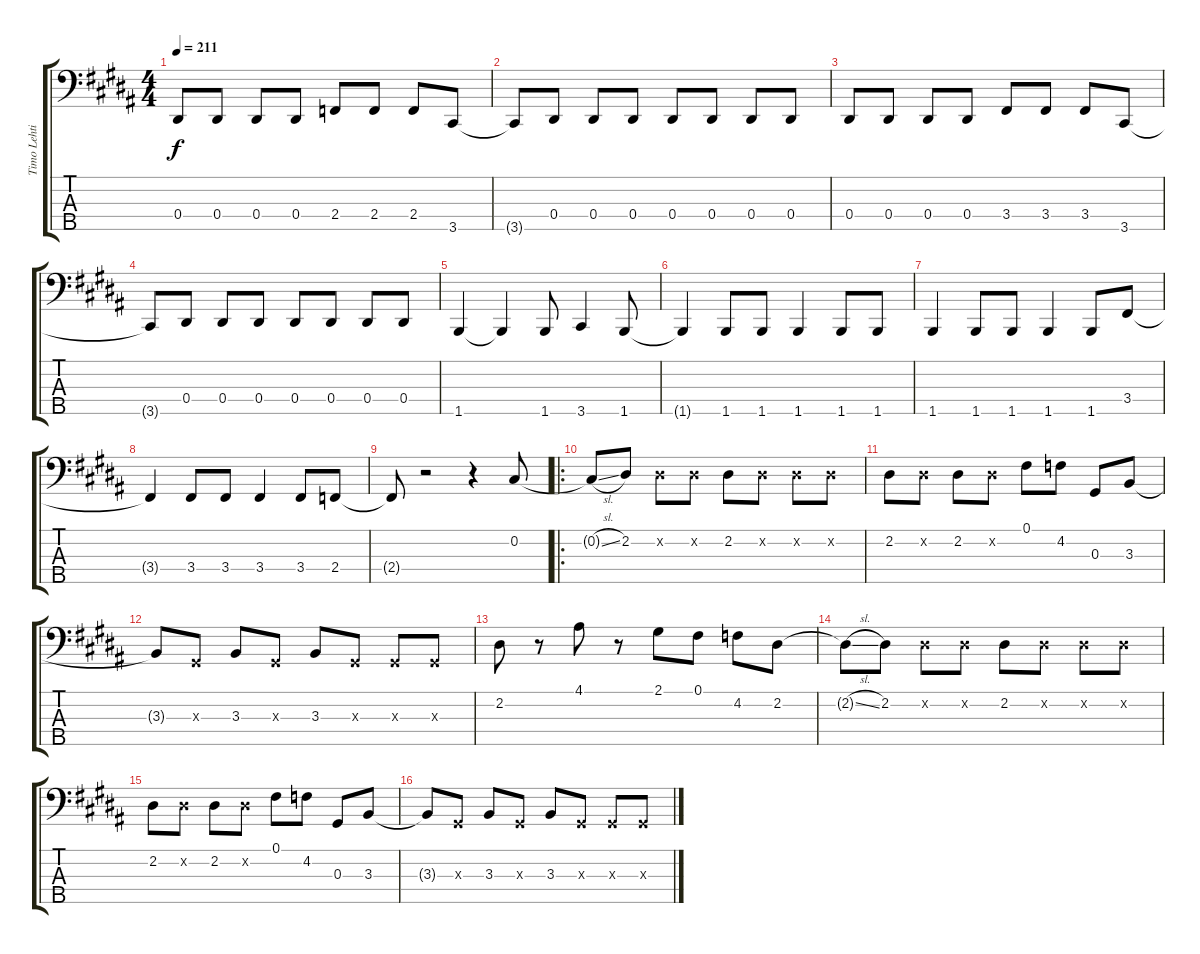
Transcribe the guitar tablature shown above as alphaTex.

\track ("Timo Lehtinen" "Timo Lehti") {instrument electricbassfinger}
\staff {score tabs}
\tuning (Gb2 Db2 Ab1 Eb1 Bb0) {hide}
\ts (4 4)
\tempo 211
\clef f4
\ks b
0.4.8{dy f} 0.4.8 0.4.8 0.4.8 2.4.8 2.4.8 2.4.8 3.5.8 |
\ks g#minor
3.5{t}.8 0.4.8 0.4.8 0.4.8 0.4.8 0.4.8 0.4.8 0.4.8 |
\ks b
0.4.8 0.4.8 0.4.8 0.4.8 3.4.8 3.4.8 3.4.8 3.5.8 |
\ks g#minor
3.5{t}.8 0.4.8 0.4.8 0.4.8 0.4.8 0.4.8 0.4.8 0.4.8 |
\ks b
1.5.4 1.5{t}.4 1.5.8 3.5.4 1.5.8 |
\ks g#minor
1.5{t}.4 1.5.8 1.5.8 1.5.4 1.5.8 1.5.8 |
1.5.4 1.5.8 1.5.8 1.5.4 1.5.8 3.4.8 |
3.4{t}.4 3.4.8 3.4.8 3.4.4 3.4.8 2.4.8 |
\ks b
2.4{t}.8 r.2 r.4 0.2.8 |
\ro
\ks g#minor
0.2{sl t}.8 2.2.8 2.2{x}.8 2.2{x}.8 2.2.8 2.2{x}.8 2.2{x}.8 2.2{x}.8 |
\ks b
2.2.8 2.2{x}.8 2.2.8 2.2{x}.8 0.1.8 4.2.8 0.3.8 3.3.8 |
\ks g#minor
3.3{t}.8 0.3{x}.8 3.3.8 0.3{x}.8 3.3.8 0.3{x}.8 0.3{x}.8 0.3{x}.8 |
\ks b
2.2.8 r.8 4.1.8 r.8 2.1.8 0.1.8 4.2.8 2.2.8 |
\ks g#minor
2.2{sl t}.8 2.2.8 2.2{x}.8 2.2{x}.8 2.2.8 2.2{x}.8 2.2{x}.8 2.2{x}.8 |
\ks b
2.2.8 2.2{x}.8 2.2.8 2.2{x}.8 0.1.8 4.2.8 0.3.8 3.3.8 |
\ks g#minor
3.3{t}.8 0.3{x}.8 3.3.8 0.3{x}.8 3.3.8 0.3{x}.8 0.3{x}.8 0.3{x}.8
